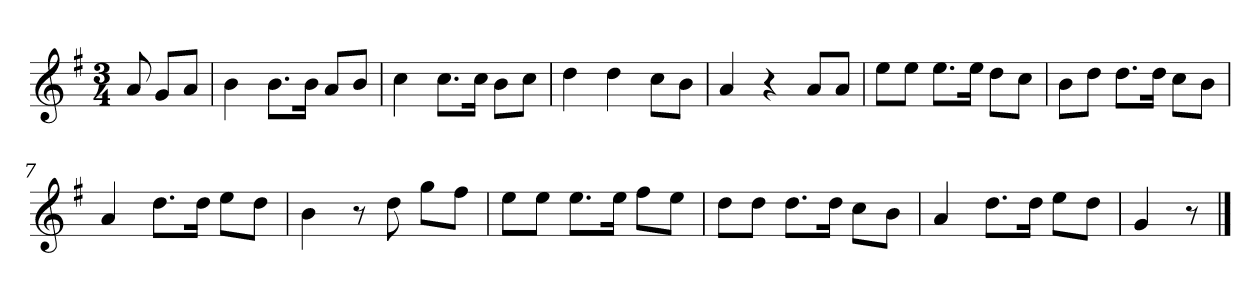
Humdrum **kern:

**kern
*part1
*staff1
*k[f#]
*M3/4
*MM120
=
8a
8gL
8aJ
=1
4b
8.bL
16bJk
8aL
8bJ
=2
4cc
8.ccL
16ccJk
8bL
8ccJ
=3
4dd
4dd
8ccL
8bJ
=4
4a
4r
8aL
8aJ
=5
8eeL
8eeJ
8.eeL
16eeJk
8ddL
8ccJ
=6
8bL
8ddJ
8.ddL
16ddJk
8ccL
8bJ
=7
4a
8.ddL
16ddJk
8eeL
8ddJ
=8
4b
8r
8dd
8ggL
8ff#J
=9
8eeL
8eeJ
8.eeL
16eeJk
8ff#L
8eeJ
=10
8ddL
8ddJ
8.ddL
16ddJk
8ccL
8bJ
=11
4a
8.ddL
16ddJk
8eeL
8ddJ
=12
4g
8r
==
*-
